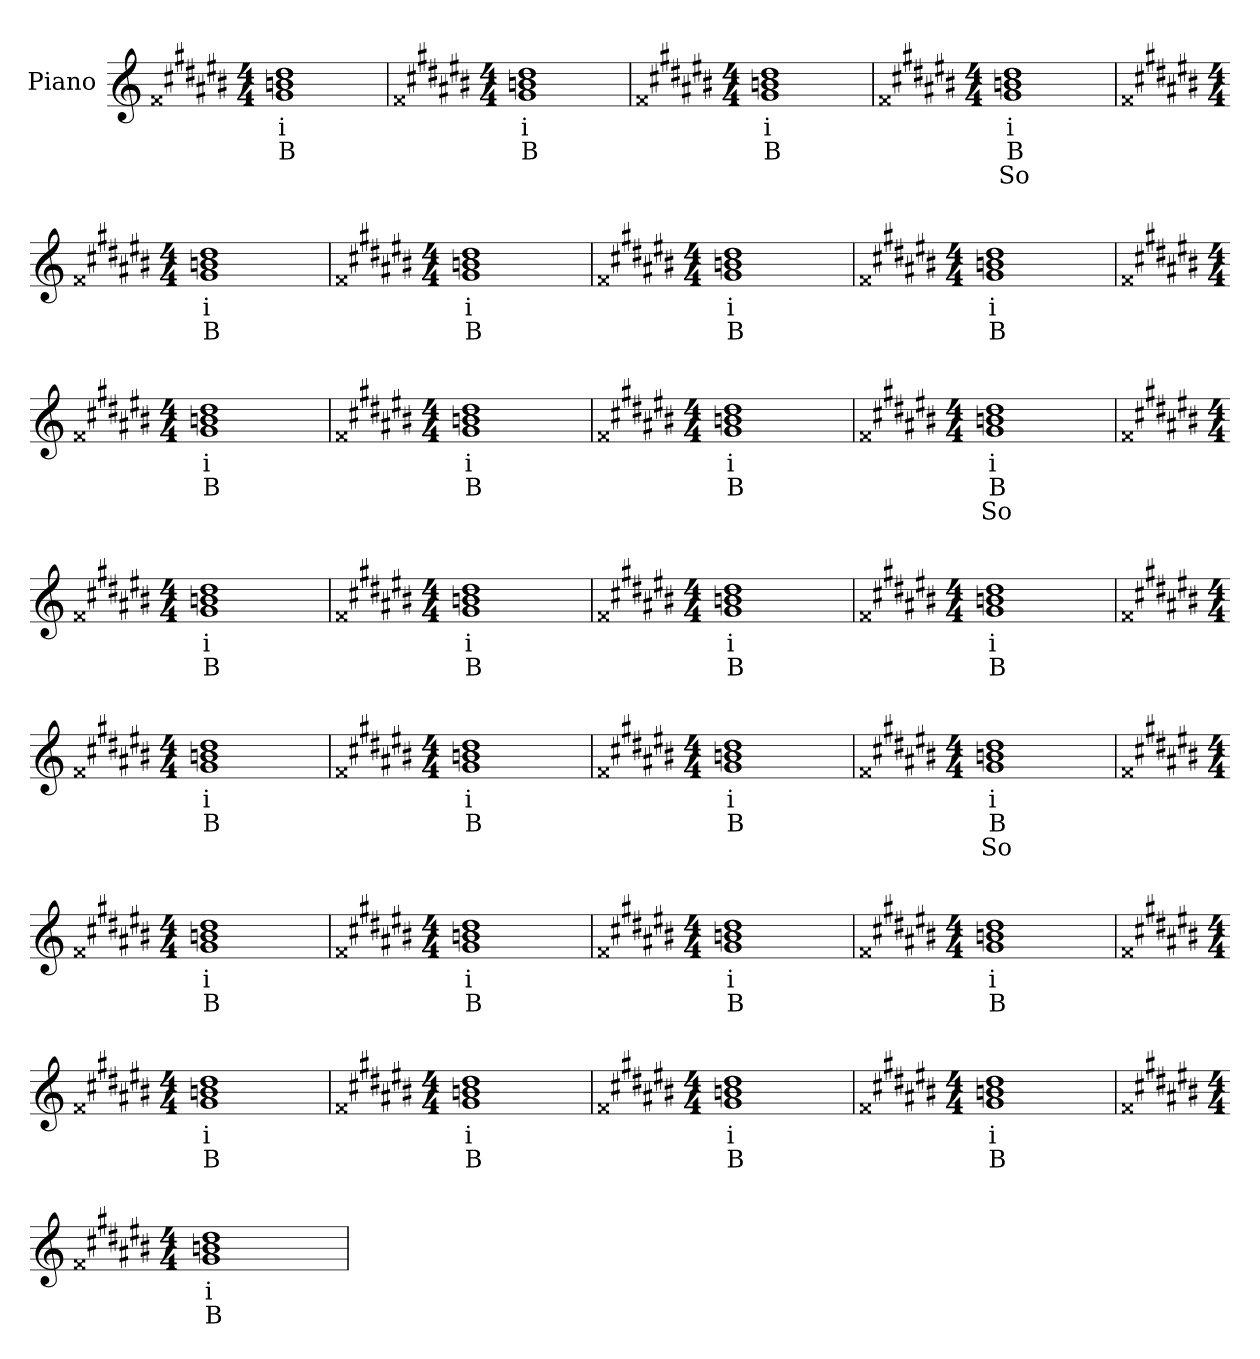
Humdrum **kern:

**kern	**text	**text	**text
*part1	*part1	*part1	*part1
*staff1	*staff1	*staff1	*staff1
*I"Piano	*	*	*
*I'Pno	*	*	*
*k[f##c#g#d#a#e#b#]	*	*	*
*G#:	*	*	*
*M4/4	*	*	*
=	=	=	=
1g# 1bn 1dd#	i	B	.
=	=	=	=
*k[f##c#g#d#a#e#b#]	*	*	*
*G#:	*	*	*
*M4/4	*	*	*
1g# 1bn 1dd#	i	B	.
=	=	=	=
*k[f##c#g#d#a#e#b#]	*	*	*
*G#:	*	*	*
*M4/4	*	*	*
1g# 1bn 1dd#	i	B	.
=	=	=	=
*k[f##c#g#d#a#e#b#]	*	*	*
*G#:	*	*	*
*M4/4	*	*	*
1g# 1bn 1dd#	i	B	So
=	=	=	=
*k[f##c#g#d#a#e#b#]	*	*	*
*G#:	*	*	*
*M4/4	*	*	*
1g# 1bn 1dd#	i	B	.
=	=	=	=
*k[f##c#g#d#a#e#b#]	*	*	*
*G#:	*	*	*
*M4/4	*	*	*
1g# 1bn 1dd#	i	B	.
=	=	=	=
*k[f##c#g#d#a#e#b#]	*	*	*
*G#:	*	*	*
*M4/4	*	*	*
1g# 1bn 1dd#	i	B	.
=	=	=	=
*k[f##c#g#d#a#e#b#]	*	*	*
*G#:	*	*	*
*M4/4	*	*	*
1g# 1bn 1dd#	i	B	.
=	=	=	=
*k[f##c#g#d#a#e#b#]	*	*	*
*G#:	*	*	*
*M4/4	*	*	*
1g# 1bn 1dd#	i	B	.
=	=	=	=
*k[f##c#g#d#a#e#b#]	*	*	*
*G#:	*	*	*
*M4/4	*	*	*
1g# 1bn 1dd#	i	B	.
=	=	=	=
*k[f##c#g#d#a#e#b#]	*	*	*
*G#:	*	*	*
*M4/4	*	*	*
1g# 1bn 1dd#	i	B	.
=	=	=	=
*k[f##c#g#d#a#e#b#]	*	*	*
*G#:	*	*	*
*M4/4	*	*	*
1g# 1bn 1dd#	i	B	So
=	=	=	=
*k[f##c#g#d#a#e#b#]	*	*	*
*G#:	*	*	*
*M4/4	*	*	*
1g# 1bn 1dd#	i	B	.
=	=	=	=
*k[f##c#g#d#a#e#b#]	*	*	*
*G#:	*	*	*
*M4/4	*	*	*
1g# 1bn 1dd#	i	B	.
=	=	=	=
*k[f##c#g#d#a#e#b#]	*	*	*
*G#:	*	*	*
*M4/4	*	*	*
1g# 1bn 1dd#	i	B	.
=	=	=	=
*k[f##c#g#d#a#e#b#]	*	*	*
*G#:	*	*	*
*M4/4	*	*	*
1g# 1bn 1dd#	i	B	.
=	=	=	=
*k[f##c#g#d#a#e#b#]	*	*	*
*G#:	*	*	*
*M4/4	*	*	*
1g# 1bn 1dd#	i	B	.
=	=	=	=
*k[f##c#g#d#a#e#b#]	*	*	*
*G#:	*	*	*
*M4/4	*	*	*
1g# 1bn 1dd#	i	B	.
=	=	=	=
*k[f##c#g#d#a#e#b#]	*	*	*
*G#:	*	*	*
*M4/4	*	*	*
1g# 1bn 1dd#	i	B	.
=	=	=	=
*k[f##c#g#d#a#e#b#]	*	*	*
*G#:	*	*	*
*M4/4	*	*	*
1g# 1bn 1dd#	i	B	So
=	=	=	=
*k[f##c#g#d#a#e#b#]	*	*	*
*G#:	*	*	*
*M4/4	*	*	*
1g# 1bn 1dd#	i	B	.
=	=	=	=
*k[f##c#g#d#a#e#b#]	*	*	*
*G#:	*	*	*
*M4/4	*	*	*
1g# 1bn 1dd#	i	B	.
=	=	=	=
*k[f##c#g#d#a#e#b#]	*	*	*
*G#:	*	*	*
*M4/4	*	*	*
1g# 1bn 1dd#	i	B	.
=	=	=	=
*k[f##c#g#d#a#e#b#]	*	*	*
*G#:	*	*	*
*M4/4	*	*	*
1g# 1bn 1dd#	i	B	.
=	=	=	=
*k[f##c#g#d#a#e#b#]	*	*	*
*G#:	*	*	*
*M4/4	*	*	*
1g# 1bn 1dd#	i	B	.
=	=	=	=
*k[f##c#g#d#a#e#b#]	*	*	*
*G#:	*	*	*
*M4/4	*	*	*
1g# 1bn 1dd#	i	B	.
=	=	=	=
*k[f##c#g#d#a#e#b#]	*	*	*
*G#:	*	*	*
*M4/4	*	*	*
1g# 1bn 1dd#	i	B	.
=	=	=	=
*k[f##c#g#d#a#e#b#]	*	*	*
*G#:	*	*	*
*M4/4	*	*	*
1g# 1bn 1dd#	i	B	.
=	=	=	=
*k[f##c#g#d#a#e#b#]	*	*	*
*G#:	*	*	*
*M4/4	*	*	*
1g# 1bn 1dd#	i	B	.
=	=	=	=
*-	*-	*-	*-
